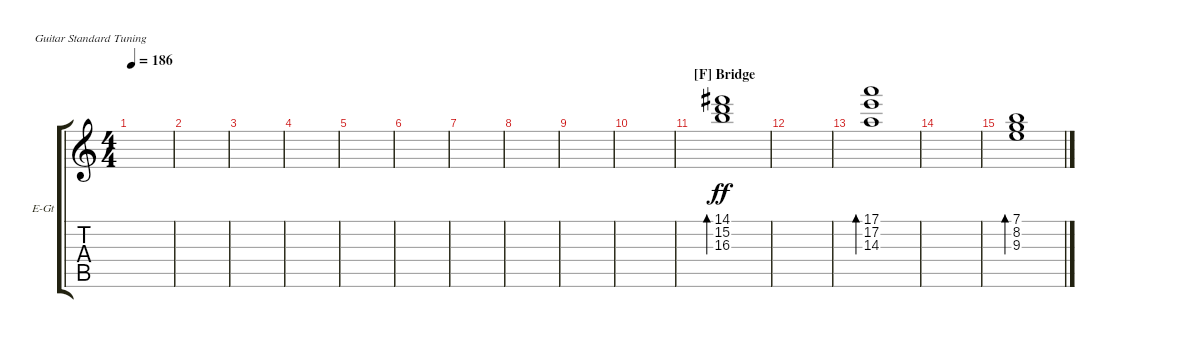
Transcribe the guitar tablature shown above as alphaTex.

\defaultSystemsLayout 4
\bracketExtendMode groupsimilarinstruments
\firstSystemTrackNameOrientation horizontal
\otherSystemsTrackNameOrientation horizontal
\track ("Electric Guitar (Fills)" "E-Gt") {instrument electricguitarclean}
\staff {score tabs}
\tuning (E4 B3 G3 D3 A2 E2)
\ts (4 4)
\tempo 186
\clef g2
\ks c
|
|
|
|
|
|
|
|
|
|
\section ("F" "Bridge")
(16.3 15.2 14.1).1{bd 237 dy ff} |
|
(14.3 17.2 17.1).1{bd 237} |
|
(9.3 8.2 7.1).1{bd 237}
